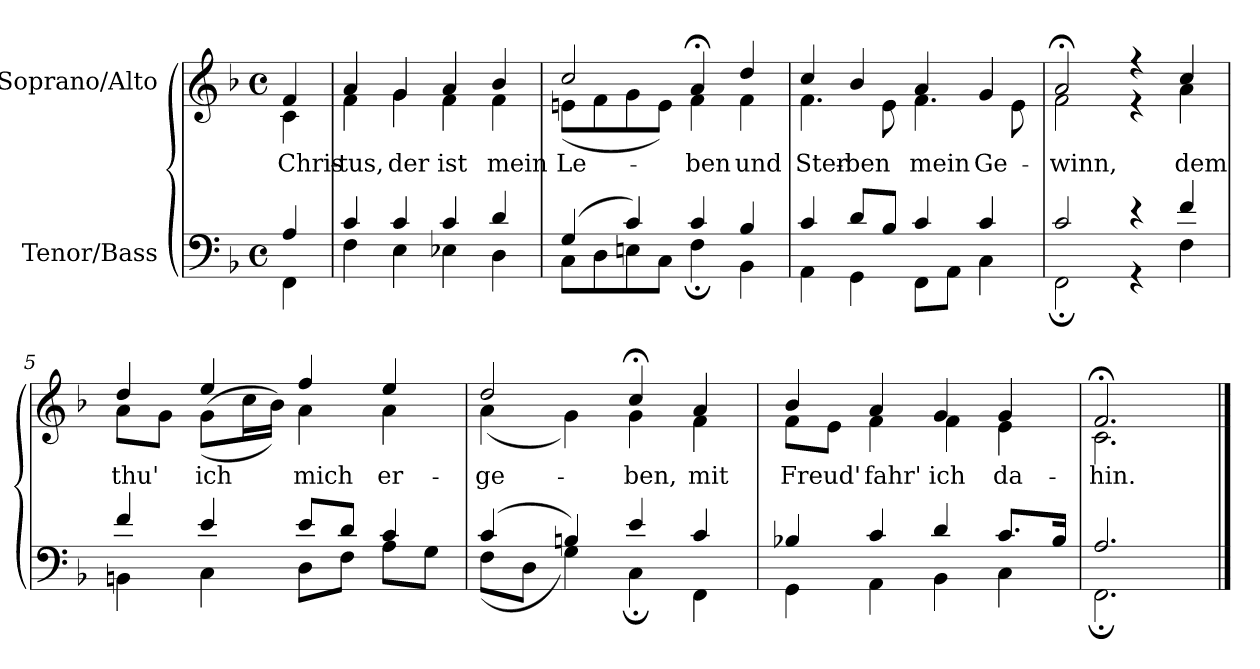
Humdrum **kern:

**kern	**kern	**text
*part2	*part1	*part1
*staff2	*staff1	*staff1
*I"Tenor/Bass	*I"Soprano/Alto	*
*clefF4	*clefG2	*
*k[b-]	*k[b-]	*
*M4/4	*M4/4	*
*met(c)	*met(c)	*
=	=	=
*^	*	*
!	!	!	!LO:LY:b
*	*	*^	*
4A/	4FF\	4f/	4c\	Chris-
=1	=1	=1	=1	=1
!	!	!	!	!LO:LY:b
4c/	4F\	4a/	4f\	-tus,
!	!	!	!	!LO:LY:b
4c/	4E\	4g/	4g\	der
!	!	!	!	!LO:LY:b
4c/	4E-X\	4a/	4f\	ist
!	!	!	!	!LO:LY:b
4d/	4D\	4b-/	4f\	mein
=2	=2	=2	=2	=2
!	!	!	!	!LO:LY:b
(4G/	8C\L	2cc/	(8en\L	Le-
.	8D\	.	8f\	.
4c/)	8En\	.	8g\	.
.	8C\J	.	8e\J)	.
!	!	!	!	!LO:LY:b
4c/	4F;\	4a;</	4f\	ben
!	!	!	!	!LO:LY:b
4B-/	4BB-\	4dd/	4f\	und
=3	=3	=3	=3	=3
!	!	!	!	!LO:LY:b
4c/	4AA\	4cc/	4.f\	Ster-
!	!	!	!	!LO:LY:b
8d/L	4GG\	4b-/	.	-ben
8B-/J	.	.	8e\	.
!	!	!	!	!LO:LY:b
4c/	8FF\L	4a/	4.f\	mein
.	8AA\J	.	.	.
!	!	!	!	!LO:LY:b
4c/	4C\	4g/	.	Ge-
.	.	.	8e\	.
=4	=4	=4	=4	=4
!	!	!	!	!LO:LY:b
2c/	2FF;\	2a;</	2f\	-winn,
4r	4r	4r	4r	.
!	!	!	!	!LO:LY:b
4f/	4F\	4cc/	4a\	dem
!!LO:LB:g=z	!!
=5	=5	=5	=5	=5
!	!	!	!	!LO:LY:b
4f/	4BBn\	4dd/	8a\L	thu'
.	.	.	8g\J	.
!	!	!	!	!LO:LY:b
4e/	4C\	4ee/	((8g\L	ich
.	.	.	16cc\L	.
.	.	.	16b-\JJ))	.
!	!	!	!	!LO:LY:b
8e/L	8D\L	4ff/	4a\	mich
8d/J	8F\J	.	.	.
!	!	!	!	!LO:LY:b
4c/	8A\L	4ee/	4a\	er-
.	8G\J	.	.	.
=6	=6	=6	=6	=6
!	!	!	!	!LO:LY:b
(4c/	(8F\L	2dd/	(4a\	-ge-
.	8D\J	.	.	.
4Bn/)	4G\)	.	4g\)	.
!	!	!	!	!LO:LY:b
4e/	4C;\	4cc;</	4g\	-ben,
!	!	!	!	!LO:LY:b
4c/	4FF\	4a/	4f\	mit
=7	=7	=7	=7	=7
!	!	!	!	!LO:LY:b
4B-X/	4GG\	4b-/	8f\L	Freud'
.	.	.	8e\J	.
!	!	!	!	!LO:LY:b
4c/	4AA\	4a/	4f\	fahr'
!	!	!	!	!LO:LY:b
4d/	4BB-\	4g/	4f\	ich
!	!	!	!	!LO:LY:b
8.c/L	4C\	4g/	4e\	da-
16B-/Jk	.	.	.	.
=8	=8	=8	=8	=8
!	!	!	!	!LO:LY:b
2.A/	2.FF;\	2.f;</	2.c\	-hin.
*v	*v	*	*	*
*	*v	*v	*
==	==	==
*-	*-	*-
